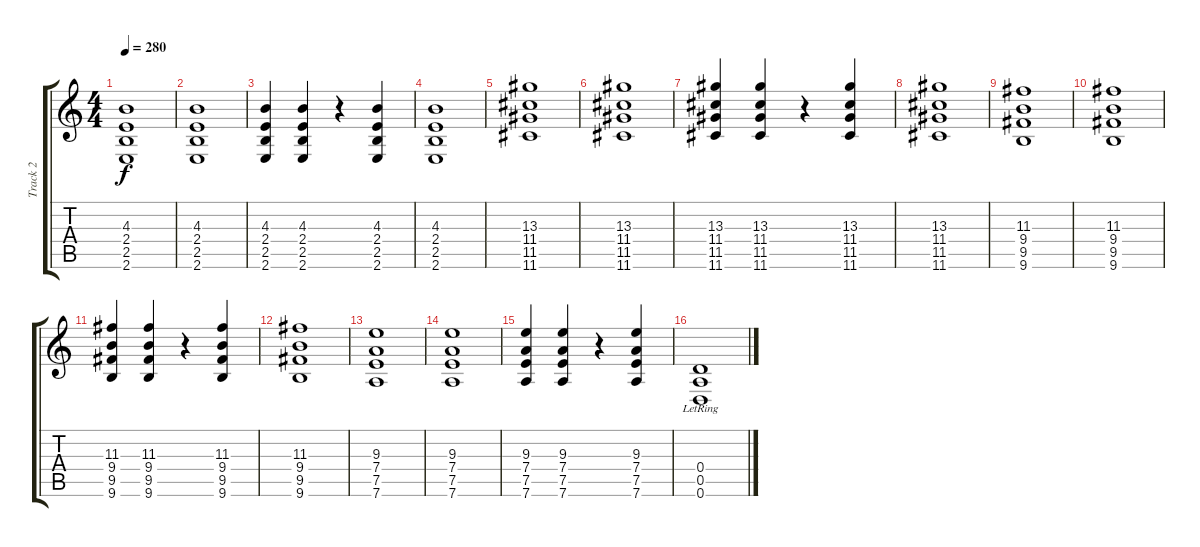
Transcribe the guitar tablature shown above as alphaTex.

\track ("Track 2" "Track 2") {instrument distortionguitar}
\staff {score tabs}
\tuning (E4 B3 G3 D3 A2 D2) {hide}
\ts (4 4)
\tempo 280
\clef g2
\ks c
(4.3 2.4 2.5 2.6).1{dy f} |
(4.3 2.4 2.5 2.6).1 |
(4.3 2.4 2.5 2.6).4 (4.3 2.4 2.5 2.6).4 r.4 (4.3 2.4 2.5 2.6).4 |
(4.3 2.4 2.5 2.6).1 |
(13.3 11.4 11.5 11.6).1 |
(13.3 11.4 11.5 11.6).1 |
(13.3 11.4 11.5 11.6).4 (13.3 11.4 11.5 11.6).4 r.4 (13.3 11.4 11.5 11.6).4 |
(13.3 11.4 11.5 11.6).1 |
(11.3 9.4 9.5 9.6).1 |
(11.3 9.4 9.5 9.6).1 |
(11.3 9.4 9.5 9.6).4 (11.3 9.4 9.5 9.6).4 r.4 (11.3 9.4 9.5 9.6).4 |
(11.3 9.4 9.5 9.6).1 |
(9.3 7.4 7.5 7.6).1 |
(9.3 7.4 7.5 7.6).1 |
(9.3 7.4 7.5 7.6).4 (9.3 7.4 7.5 7.6).4 r.4 (9.3 7.4 7.5 7.6).4 |
(0.4{lr} 0.5{lr} 0.6{lr}).1
